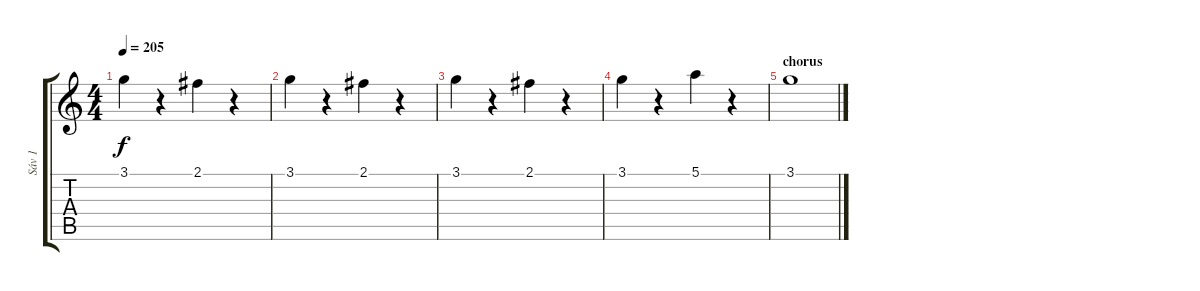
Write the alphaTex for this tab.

\track ("Sáv 1" "Sáv 1") {instrument distortionguitar}
\staff {score tabs}
\tuning (E4 B3 G3 D3 A2 E2) {hide}
\ts (4 4)
\tempo 205
\clef g2
\ks c
3.1.4{dy f balance 0} r.4 2.1.4{balance 16} r.4 |
3.1.4{balance 0} r.4 2.1.4{balance 16} r.4 |
3.1.4{balance 0} r.4 2.1.4{balance 16} r.4 |
3.1.4{balance 0} r.4 5.1.4{balance 16} r.4 |
\section ("" "chorus")
3.1.1
